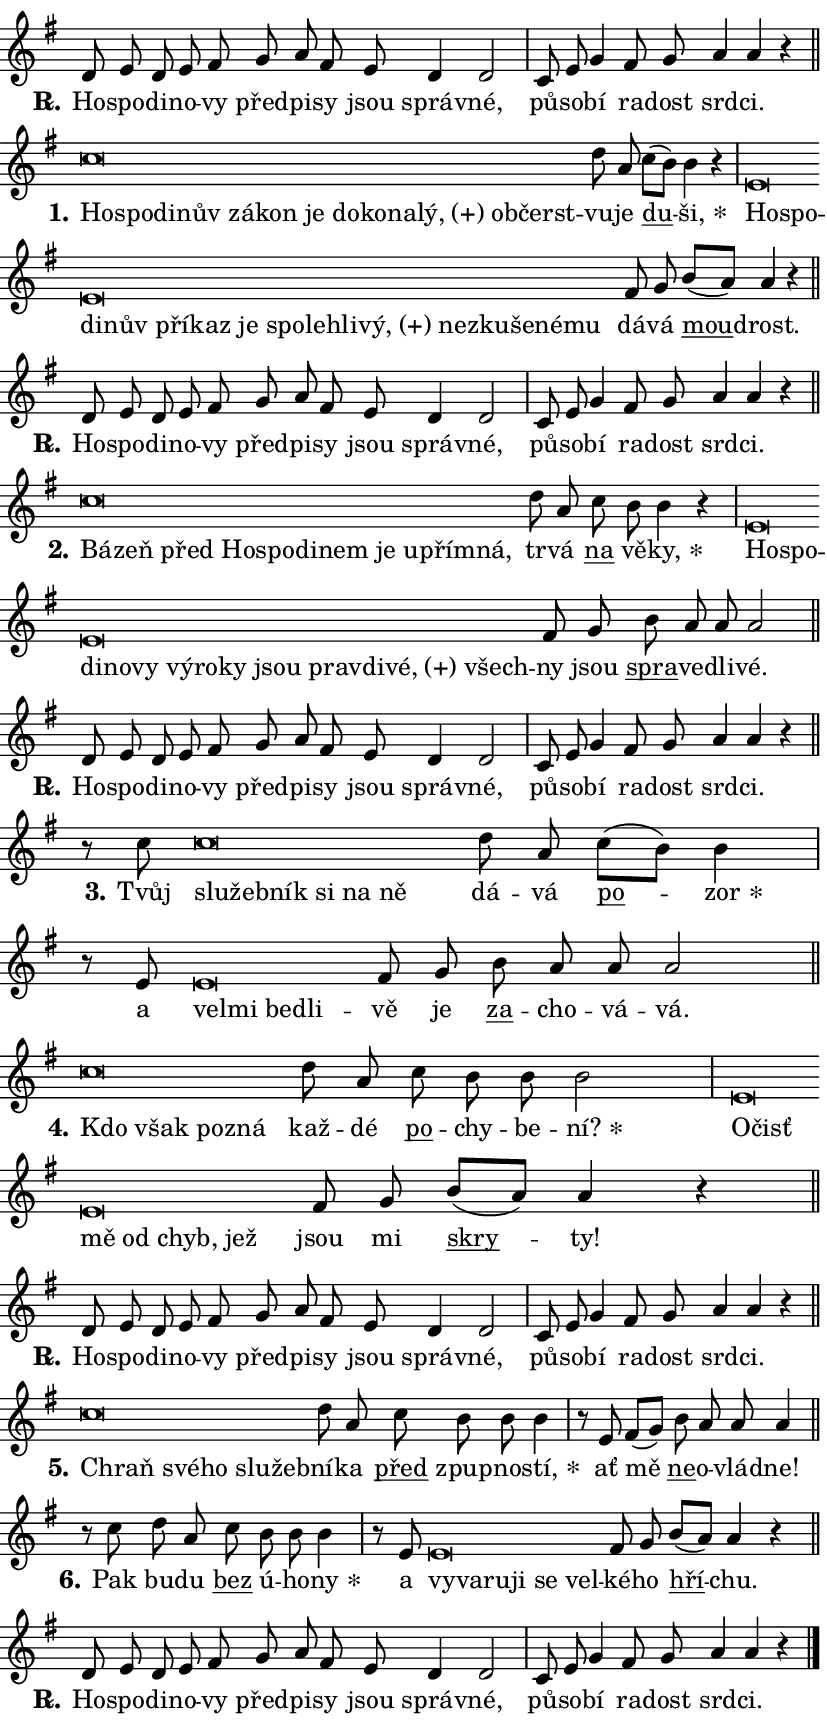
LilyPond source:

\version "2.24.0"
\header { tagline = "" }
\paper {
  indent = 0\cm
  top-margin = 0\cm
  right-margin = 0.13\cm % to fit lyric hyphens
  bottom-margin = 0\cm
  left-margin = 0\cm
  paper-width = 14\cm
  page-breaking = #ly:one-page-breaking
  system-system-spacing.basic-distance = #11
  score-system-spacing.basic-distance = #11
  ragged-last = ##f
}


%% Author: Thomas Morley
%% https://lists.gnu.org/archive/html/lilypond-user/2020-05/msg00002.html
#(define (line-position grob)
"Returns position of @var[grob} in current system:
   @code{'start}, if at first time-step
   @code{'end}, if at last time-step
   @code{'middle} otherwise
"
  (let* ((col (ly:item-get-column grob))
         (ln (ly:grob-object col 'left-neighbor))
         (rn (ly:grob-object col 'right-neighbor))
         (col-to-check-left (if (ly:grob? ln) ln col))
         (col-to-check-right (if (ly:grob? rn) rn col))
         (break-dir-left
           (and
             (ly:grob-property col-to-check-left 'non-musical #f)
             (ly:item-break-dir col-to-check-left)))
         (break-dir-right
           (and
             (ly:grob-property col-to-check-right 'non-musical #f)
             (ly:item-break-dir col-to-check-right))))
        (cond ((eqv? 1 break-dir-left) 'start)
              ((eqv? -1 break-dir-right) 'end)
              (else 'middle))))

#(define (tranparent-at-line-position vctor)
  (lambda (grob)
  "Relying on @code{line-position} select the relevant enry from @var{vctor}.
Used to determine transparency,"
    (case (line-position grob)
      ((end) (not (vector-ref vctor 0)))
      ((middle) (not (vector-ref vctor 1)))
      ((start) (not (vector-ref vctor 2))))))

noteHeadBreakVisibility =
#(define-music-function (break-visibility)(vector?)
"Makes @code{NoteHead}s transparent relying on @var{break-visibility}"
#{
  \override NoteHead.transparent =
    #(tranparent-at-line-position break-visibility)
#})

#(define delete-ledgers-for-transparent-note-heads
  (lambda (grob)
    "Reads whether a @code{NoteHead} is transparent.
If so this @code{NoteHead} is removed from @code{'note-heads} from
@var{grob}, which is supposed to be @code{LedgerLineSpanner}.
As a result ledgers are not printed for this @code{NoteHead}"
    (let* ((nhds-array (ly:grob-object grob 'note-heads))
           (nhds-list
             (if (ly:grob-array? nhds-array)
                 (ly:grob-array->list nhds-array)
                 '()))
           ;; Relies on the transparent-property being done before
           ;; Staff.LedgerLineSpanner.after-line-breaking is executed.
           ;; This is fragile ...
           (to-keep
             (remove
               (lambda (nhd)
                 (ly:grob-property nhd 'transparent #f))
               nhds-list)))
      ;; TODO find a better method to iterate over grob-arrays, similiar
      ;; to filter/remove etc for lists
      ;; For now rebuilt from scratch
      (set! (ly:grob-object grob 'note-heads)  '())
      (for-each
        (lambda (nhd)
          (ly:pointer-group-interface::add-grob grob 'note-heads nhd))
        to-keep))))

squashNotes = {
  \override NoteHead.X-extent = #'(-0.2 . 0.2)
  \override NoteHead.Y-extent = #'(-0.75 . 0)
  \override NoteHead.stencil =
    #(lambda (grob)
       (let ((pos (ly:grob-property grob 'staff-position)))
         (begin
           (if (< pos -7) (display "ERROR: Lower brevis then expected\n") (display ""))
           (if (<= pos -6) ly:text-interface::print ly:note-head::print))))
}
unSquashNotes = {
  \revert NoteHead.X-extent
  \revert NoteHead.Y-extent
  \revert NoteHead.stencil
}

hideNotes = \noteHeadBreakVisibility #begin-of-line-visible
unHideNotes = \noteHeadBreakVisibility #all-visible

% work-around for resetting accidentals
% https://lilypond.org/doc/v2.23/Documentation/notation/displaying-rhythms#unmetered-music
cadenzaMeasure = {
  \cadenzaOff
  \partial 1024 s1024
  \cadenzaOn
}

#(define-markup-command (accent layout props text) (markup?)
  "Underline accented syllable"
  (interpret-markup layout props
    #{\markup \override #'(offset . 4.3) \underline { #text }#}))

responsum = \markup \concat {
  "R" \hspace #-1.05 \path #0.1 #'((moveto 0 0.07) (lineto 0.9 0.8)) \hspace #0.05 "."
}

spaceSize = #0.6828661417322834 % exact space size for TeX Gyre Schola

\layout {
  \context {
    \Staff
    \remove "Time_signature_engraver"
    \override LedgerLineSpanner.after-line-breaking = #delete-ledgers-for-transparent-note-heads
  }
  \context {
    \Lyrics {
      \override LyricSpace.minimum-distance = \spaceSize
      \override LyricText.font-name = #"TeX Gyre Schola"
      \override LyricText.font-size = 1
      \override StanzaNumber.font-name = #"TeX Gyre Schola Bold"
      \override StanzaNumber.font-size = 1
    }
  }
  \context {
    \Score 
    \override NoteHead.text =
      #(lambda (grob) 
        (let ((pos (ly:grob-property grob 'staff-position)))
          #{\markup {
            \combine
              \halign #-0.55 \raise #(if (= pos -6) 0 0.5) \override #'(thickness . 2) \draw-line #'(3.2 . 0)
              \musicglyph "noteheads.sM1"
          }#}))
  }
}

% magnetic-lyrics.ily
%
%   written by
%     Jean Abou Samra <jean@abou-samra.fr>
%     Werner Lemberg <wl@gnu.org>
%
%   adapted by
%     Jiri Hon <jiri.hon@gmail.com>
%
% Version 2022-Apr-15

% https://www.mail-archive.com/lilypond-user@gnu.org/msg149350.html

#(define (Left_hyphen_pointer_engraver context)
   "Collect syllable-hyphen-syllable occurrences in lyrics and store
them in properties.  This engraver only looks to the left.  For
example, if the lyrics input is @code{foo -- bar}, it does the
following.

@itemize @bullet
@item
Set the @code{text} property of the @code{LyricHyphen} grob between
@q{foo} and @q{bar} to @code{foo}.

@item
Set the @code{left-hyphen} property of the @code{LyricText} grob with
text @q{foo} to the @code{LyricHyphen} grob between @q{foo} and
@q{bar}.
@end itemize

Use this auxiliary engraver in combination with the
@code{lyric-@/text::@/apply-@/magnetic-@/offset!} hook."
   (let ((hyphen #f)
         (text #f))
     (make-engraver
      (acknowledgers
       ((lyric-syllable-interface engraver grob source-engraver)
        (set! text grob)))
      (end-acknowledgers
       ((lyric-hyphen-interface engraver grob source-engraver)
        ;(when (not (grob::has-interface grob 'lyric-space-interface))
          (set! hyphen grob)));)
      ((stop-translation-timestep engraver)
       (when (and text hyphen)
         (ly:grob-set-object! text 'left-hyphen hyphen))
       (set! text #f)
       (set! hyphen #f)))))

#(define (lyric-text::apply-magnetic-offset! grob)
   "If the space between two syllables is less than the value in
property @code{LyricText@/.details@/.squash-threshold}, move the right
syllable to the left so that it gets concatenated with the left
syllable.

Use this function as a hook for
@code{LyricText@/.after-@/line-@/breaking} if the
@code{Left_@/hyphen_@/pointer_@/engraver} is active."
   (let ((hyphen (ly:grob-object grob 'left-hyphen #f)))
     (when hyphen
       (let ((left-text (ly:spanner-bound hyphen LEFT)))
         (when (grob::has-interface left-text 'lyric-syllable-interface)
           (let* ((common (ly:grob-common-refpoint grob left-text X))
                  (this-x-ext (ly:grob-extent grob common X))
                  (left-x-ext
                   (begin
                     ;; Trigger magnetism for left-text.
                     (ly:grob-property left-text 'after-line-breaking)
                     (ly:grob-extent left-text common X)))
                  ;; `delta` is the gap width between two syllables.
                  (delta (- (interval-start this-x-ext)
                            (interval-end left-x-ext)))
                  (details (ly:grob-property grob 'details))
                  (threshold (assoc-get 'squash-threshold details 0.2)))
             (when (< delta threshold)
               (let* (;; We have to manipulate the input text so that
                      ;; ligatures crossing syllable boundaries are not
                      ;; disabled.  For languages based on the Latin
                      ;; script this is essentially a beautification.
                      ;; However, for non-Western scripts it can be a
                      ;; necessity.
                      (lt (ly:grob-property left-text 'text))
                      (rt (ly:grob-property grob 'text))
                      (is-space (grob::has-interface hyphen 'lyric-space-interface))
                      (space (if is-space " " ""))
                      (extra-delta (if is-space spaceSize 0))
                      ;; Append new syllable.
                      (ltrt-space (if (and (string? lt) (string? rt))
                                (string-append lt space rt)
                                (make-concat-markup (list lt space rt))))
                      ;; Right-align `ltrt` to the right side.
                      (ltrt-space-markup (grob-interpret-markup
                               grob
                               (make-translate-markup
                                (cons (interval-length this-x-ext) 0)
                                (make-right-align-markup ltrt-space)))))
                 (begin
                   ;; Don't print `left-text`.
                   (ly:grob-set-property! left-text 'stencil #f)
                   ;; Set text and stencil (which holds all collected
                   ;; syllables so far) and shift it to the left.
                   (ly:grob-set-property! grob 'text ltrt-space)
                   (ly:grob-set-property! grob 'stencil ltrt-space-markup)
                   (ly:grob-translate-axis! grob (- (- delta extra-delta)) X))))))))))


#(define (lyric-hyphen::displace-bounds-first grob)
   ;; Make very sure this callback isn't triggered too early.
   (let ((left (ly:spanner-bound grob LEFT))
         (right (ly:spanner-bound grob RIGHT)))
     (ly:grob-property left 'after-line-breaking)
     (ly:grob-property right 'after-line-breaking)
     (ly:lyric-hyphen::print grob)))

squashThreshold = #0.4

\layout {
  \context {
    \Lyrics
    \consists #Left_hyphen_pointer_engraver
    \override LyricText.after-line-breaking =
      #lyric-text::apply-magnetic-offset!
    \override LyricHyphen.stencil = #lyric-hyphen::displace-bounds-first
    \override LyricText.details.squash-threshold = \squashThreshold
    \override LyricHyphen.minimum-distance = 0
    \override LyricHyphen.minimum-length = \squashThreshold
  }
}

squashText = \override LyricText.details.squash-threshold = 9999
unSquashText = \override LyricText.details.squash-threshold = \squashThreshold

leftText = \override LyricText.self-alignment-X = #LEFT
unLeftText = \revert LyricText.self-alignment-X

starOffset = #(lambda (grob) 
                (let ((x_offset (ly:self-alignment-interface::aligned-on-x-parent grob)))
                  (if (= x_offset 0) 0 (+ x_offset 1.2))))

star = #(define-music-function (syllable)(string?)
"Append star separator at the end of a syllable"
#{
  \once \override LyricText.X-offset = #starOffset
  \lyricmode { \markup {
    #syllable
    \override #'((font-name . "TeX Gyre Schola Bold")) \hspace #0.2 \lower #0.65 \larger "*"
  } }
#})

starAccent = #(define-music-function (syllable)(string?)
"Append star separator at the end of a syllable and make accent"
#{
  \once \override LyricText.X-offset = #starOffset
  \lyricmode { \markup {
    \accent #syllable
    \override #'((font-name . "TeX Gyre Schola Bold")) \hspace #0.2 \lower #0.65 \larger "*"
  } }
#})

breath = #(define-music-function (syllable)(string?)
"Append breathing indicator at the end of a syllable"
#{
  \lyricmode { \markup { #syllable "+" } }
#})

optionalBreath = #(define-music-function (syllable)(string?)
"Append optional breathing indicator at the end of a syllable"
#{
  \lyricmode { \markup { #syllable "(+)" } }
#})


\score {
    <<
        \new Voice = "melody" { \cadenzaOn \key g \major \relative { d'8 e d e fis \bar "" g a fis e \bar "" d4 d2 \cadenzaMeasure \bar "|" c8 e g4 \bar "" fis8 g a4 a r \cadenzaMeasure \bar "||" \break } }
        \new Lyrics \lyricsto "melody" { \lyricmode { \set stanza = \responsum
Ho -- spo -- di -- no -- vy před -- pi -- sy jsou správ -- né, pů -- so -- bí ra -- dost srd -- ci. } }
    >>
    \layout {}
}

\score {
    <<
        \new Voice = "melody" { \cadenzaOn \key g \major \relative { \squashNotes c''\breve*1/16 \hideNotes \breve*1/16 \bar "" \breve*1/16 \bar "" \breve*1/16 \bar "" \breve*1/16 \bar "" \breve*1/16 \bar "" \breve*1/16 \bar "" \breve*1/16 \bar "" \breve*1/16 \bar "" \breve*1/16 \bar "" \breve*1/16 \bar "" \breve*1/16 \breve*1/16 \bar "" \unHideNotes \unSquashNotes d8 a \bar "" c[( b)] b4 r \cadenzaMeasure \bar "|" \squashNotes e,\breve*1/16 \hideNotes \breve*1/16 \bar "" \breve*1/16 \bar "" \breve*1/16 \bar "" \breve*1/16 \bar "" \breve*1/16 \bar "" \breve*1/16 \bar "" \breve*1/16 \bar "" \breve*1/16 \bar "" \breve*1/16 \bar "" \breve*1/16 \bar "" \breve*1/16 \bar "" \breve*1/16 \bar "" \breve*1/16 \bar "" \breve*1/16 \breve*1/16 \bar "" \unHideNotes \unSquashNotes fis8 g \bar "" b[( a)] a4 r \cadenzaMeasure \bar "||" \break } }
        \new Lyrics \lyricsto "melody" { \lyricmode { \set stanza = "1."
\leftText Ho -- \squashText spo -- di -- nův zá -- kon je do -- ko -- na -- \optionalBreath lý, ob -- čerst -- \unLeftText \unSquashText vu -- je \markup \accent du -- \star ši, \leftText Ho -- \squashText spo -- di -- nův pří -- kaz je spo -- leh -- li -- \optionalBreath vý, ne -- zku -- še -- né -- mu \unLeftText \unSquashText dá -- vá \markup \accent mou -- drost. } }
    >>
    \layout {}
}

\score {
    <<
        \new Voice = "melody" { \cadenzaOn \key g \major \relative { d'8 e d e fis \bar "" g a fis e \bar "" d4 d2 \cadenzaMeasure \bar "|" c8 e g4 \bar "" fis8 g a4 a r \cadenzaMeasure \bar "||" \break } }
        \new Lyrics \lyricsto "melody" { \lyricmode { \set stanza = \responsum
Ho -- spo -- di -- no -- vy před -- pi -- sy jsou správ -- né, pů -- so -- bí ra -- dost srd -- ci. } }
    >>
    \layout {}
}

\score {
    <<
        \new Voice = "melody" { \cadenzaOn \key g \major \relative { \squashNotes c''\breve*1/16 \hideNotes \breve*1/16 \bar "" \breve*1/16 \bar "" \breve*1/16 \bar "" \breve*1/16 \bar "" \breve*1/16 \bar "" \breve*1/16 \bar "" \breve*1/16 \bar "" \breve*1/16 \bar "" \breve*1/16 \breve*1/16 \bar "" \unHideNotes \unSquashNotes d8 a \bar "" c b b4 r \cadenzaMeasure \bar "|" \squashNotes e,\breve*1/16 \hideNotes \breve*1/16 \bar "" \breve*1/16 \bar "" \breve*1/16 \bar "" \breve*1/16 \bar "" \breve*1/16 \bar "" \breve*1/16 \bar "" \breve*1/16 \bar "" \breve*1/16 \bar "" \breve*1/16 \bar "" \breve*1/16 \bar "" \breve*1/16 \breve*1/16 \bar "" \unHideNotes \unSquashNotes fis8 g \bar "" b a a a2 \cadenzaMeasure \bar "||" \break } }
        \new Lyrics \lyricsto "melody" { \lyricmode { \set stanza = "2."
\leftText Bá -- \squashText zeň před Ho -- spo -- di -- nem je u -- přím -- ná, \unLeftText \unSquashText tr -- vá \markup \accent na vě -- \star ky, \leftText Ho -- \squashText spo -- di -- no -- vy vý -- ro -- ky jsou prav -- di -- \optionalBreath vé, všech -- \unLeftText \unSquashText ny jsou \markup \accent spra -- ve -- dli -- vé. } }
    >>
    \layout {}
}

\score {
    <<
        \new Voice = "melody" { \cadenzaOn \key g \major \relative { d'8 e d e fis \bar "" g a fis e \bar "" d4 d2 \cadenzaMeasure \bar "|" c8 e g4 \bar "" fis8 g a4 a r \cadenzaMeasure \bar "||" \break } }
        \new Lyrics \lyricsto "melody" { \lyricmode { \set stanza = \responsum
Ho -- spo -- di -- no -- vy před -- pi -- sy jsou správ -- né, pů -- so -- bí ra -- dost srd -- ci. } }
    >>
    \layout {}
}

\score {
    <<
        \new Voice = "melody" { \cadenzaOn \key g \major \relative { r8 c''8 \squashNotes c\breve*1/16 \hideNotes \breve*1/16 \bar "" \breve*1/16 \bar "" \breve*1/16 \bar "" \breve*1/16 \breve*1/16 \bar "" \unHideNotes \unSquashNotes d8 a \bar "" c[( b)] b4 \cadenzaMeasure \bar "|" r8 e,8 \squashNotes e\breve*1/16 \hideNotes \breve*1/16 \bar "" \breve*1/16 \breve*1/16 \bar "" \unHideNotes \unSquashNotes fis8 g \bar "" b a a a2 \cadenzaMeasure \bar "||" \break } }
        \new Lyrics \lyricsto "melody" { \lyricmode { \set stanza = "3."
Tvůj \leftText slu -- \squashText žeb -- ník si na ně \unLeftText \unSquashText dá -- vá \markup \accent po -- \star zor a \leftText vel -- \squashText mi be -- dli -- \unLeftText \unSquashText vě je \markup \accent za -- cho -- vá -- vá. } }
    >>
    \layout {}
}

\score {
    <<
        \new Voice = "melody" { \cadenzaOn \key g \major \relative { \squashNotes c''\breve*1/16 \hideNotes \breve*1/16 \bar "" \breve*1/16 \breve*1/16 \bar "" \unHideNotes \unSquashNotes d8 a \bar "" c b b b2 \cadenzaMeasure \bar "|" \squashNotes e,\breve*1/16 \hideNotes \breve*1/16 \bar "" \breve*1/16 \bar "" \breve*1/16 \bar "" \breve*1/16 \breve*1/16 \bar "" \unHideNotes \unSquashNotes fis8 g \bar "" b[( a)] a4 r \cadenzaMeasure \bar "||" \break } }
        \new Lyrics \lyricsto "melody" { \lyricmode { \set stanza = "4."
\leftText Kdo \squashText však po -- zná \unLeftText \unSquashText kaž -- dé \markup \accent po -- chy -- be -- \star ní? \leftText O -- \squashText čisť mě od chyb, jež \unLeftText \unSquashText jsou mi \markup \accent skry -- ty! } }
    >>
    \layout {}
}

\score {
    <<
        \new Voice = "melody" { \cadenzaOn \key g \major \relative { d'8 e d e fis \bar "" g a fis e \bar "" d4 d2 \cadenzaMeasure \bar "|" c8 e g4 \bar "" fis8 g a4 a r \cadenzaMeasure \bar "||" \break } }
        \new Lyrics \lyricsto "melody" { \lyricmode { \set stanza = \responsum
Ho -- spo -- di -- no -- vy před -- pi -- sy jsou správ -- né, pů -- so -- bí ra -- dost srd -- ci. } }
    >>
    \layout {}
}

\score {
    <<
        \new Voice = "melody" { \cadenzaOn \key g \major \relative { \squashNotes c''\breve*1/16 \hideNotes \breve*1/16 \bar "" \breve*1/16 \bar "" \breve*1/16 \breve*1/16 \bar "" \unHideNotes \unSquashNotes d8 a \bar "" c b b b4 \cadenzaMeasure \bar "|" r8 e,8 fis[( g)] \bar "" b a a a4 \cadenzaMeasure \bar "||" \break } }
        \new Lyrics \lyricsto "melody" { \lyricmode { \set stanza = "5."
\leftText Chraň \squashText své -- ho slu -- žeb -- \unLeftText \unSquashText ní -- ka \markup \accent před zpup -- no -- \star stí, ať mě \markup \accent ne -- o -- vlád -- ne! } }
    >>
    \layout {}
}

\score {
    <<
        \new Voice = "melody" { \cadenzaOn \key g \major \relative { r8 c''8 d8 a \bar "" c b b b4 \cadenzaMeasure \bar "|" r8 e,8 \squashNotes e\breve*1/16 \hideNotes \breve*1/16 \bar "" \breve*1/16 \bar "" \breve*1/16 \bar "" \breve*1/16 \breve*1/16 \bar "" \unHideNotes \unSquashNotes fis8 g \bar "" b[( a)] a4 r \cadenzaMeasure \bar "||" \break } }
        \new Lyrics \lyricsto "melody" { \lyricmode { \set stanza = "6."
Pak bu -- du \markup \accent bez ú -- ho -- \star ny a \leftText vy -- \squashText va -- ru -- ji se vel -- \unLeftText \unSquashText ké -- ho \markup \accent hří -- chu. } }
    >>
    \layout {}
}

\score {
    <<
        \new Voice = "melody" { \cadenzaOn \key g \major \relative { d'8 e d e fis \bar "" g a fis e \bar "" d4 d2 \cadenzaMeasure \bar "|" c8 e g4 \bar "" fis8 g a4 a r \cadenzaMeasure \bar "||" \break } \bar "|." }
        \new Lyrics \lyricsto "melody" { \lyricmode { \set stanza = \responsum
Ho -- spo -- di -- no -- vy před -- pi -- sy jsou správ -- né, pů -- so -- bí ra -- dost srd -- ci. } }
    >>
    \layout {}
}
